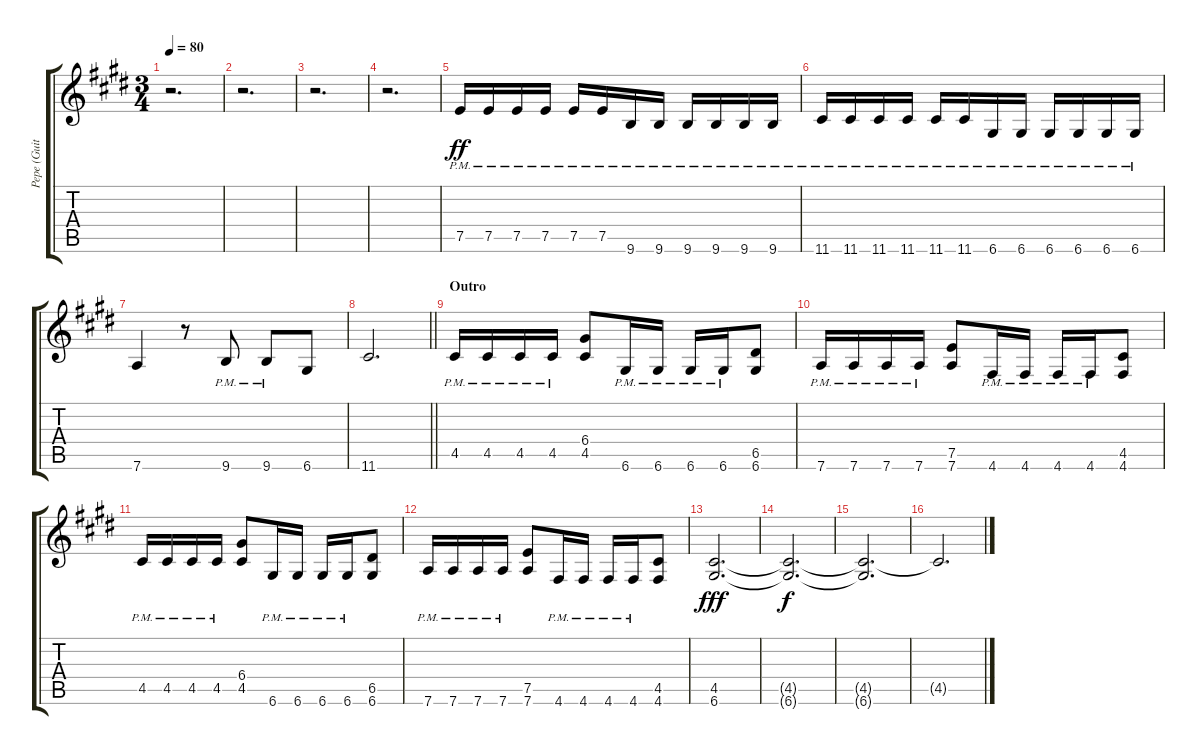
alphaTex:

\track ("Pepe (Guitarra)" "Pepe (Guit") {instrument distortionguitar}
\staff {score tabs}
\tuning (E4 B3 G3 D3 A2 D2) {hide}
\ts (3 4)
\tempo 80
\clef g2
\ks c#minor
r.2{d dy f} |
r.2{d} |
r.2{d} |
r.2{d} |
7.5{pm}.16{dy ff volume 16} 7.5{pm}.16 7.5{pm}.16 7.5{pm}.16 7.5{pm}.16 7.5{pm}.16 9.6{pm}.16 9.6{pm}.16 9.6{pm}.16 9.6{pm}.16 9.6{pm}.16 9.6{pm}.16 |
11.6{pm}.16 11.6{pm}.16 11.6{pm}.16 11.6{pm}.16 11.6{pm}.16 11.6{pm}.16 6.6{pm}.16 6.6{pm}.16 6.6{pm}.16 6.6{pm}.16 6.6{pm}.16 6.6{pm}.16 |
7.6.4 r.8 9.6{pm}.8 9.6{pm}.8 6.6.8 |
\barLineRight lightlight
11.6.2{d} |
\section ("" "Outro")
4.5{pm}.16 4.5{pm}.16 4.5{pm}.16 4.5{pm}.16 (6.4 4.5).8 6.6{pm}.16 6.6{pm}.16 6.6{pm}.16 6.6{pm}.16 (6.5 6.6).8 |
7.6{pm}.16 7.6{pm}.16 7.6{pm}.16 7.6{pm}.16 (7.5 7.6).8 4.6{pm}.16 4.6{pm}.16 4.6{pm}.16 4.6{pm}.16 (4.5 4.6).8 |
4.5{pm}.16 4.5{pm}.16 4.5{pm}.16 4.5{pm}.16 (6.4 4.5).8 6.6{pm}.16 6.6{pm}.16 6.6{pm}.16 6.6{pm}.16 (6.5 6.6).8 |
7.6{pm}.16 7.6{pm}.16 7.6{pm}.16 7.6{pm}.16 (7.5 7.6).8 4.6{pm}.16 4.6{pm}.16 4.6{pm}.16 4.6{pm}.16 (4.5 4.6).8 |
(4.5 6.6).2{d dy fff volume 0} |
(4.5{t} 6.6{t}).2{d dy f} |
(4.5{t} 6.6{t}).2{d} |
4.5{t}.2{d}
